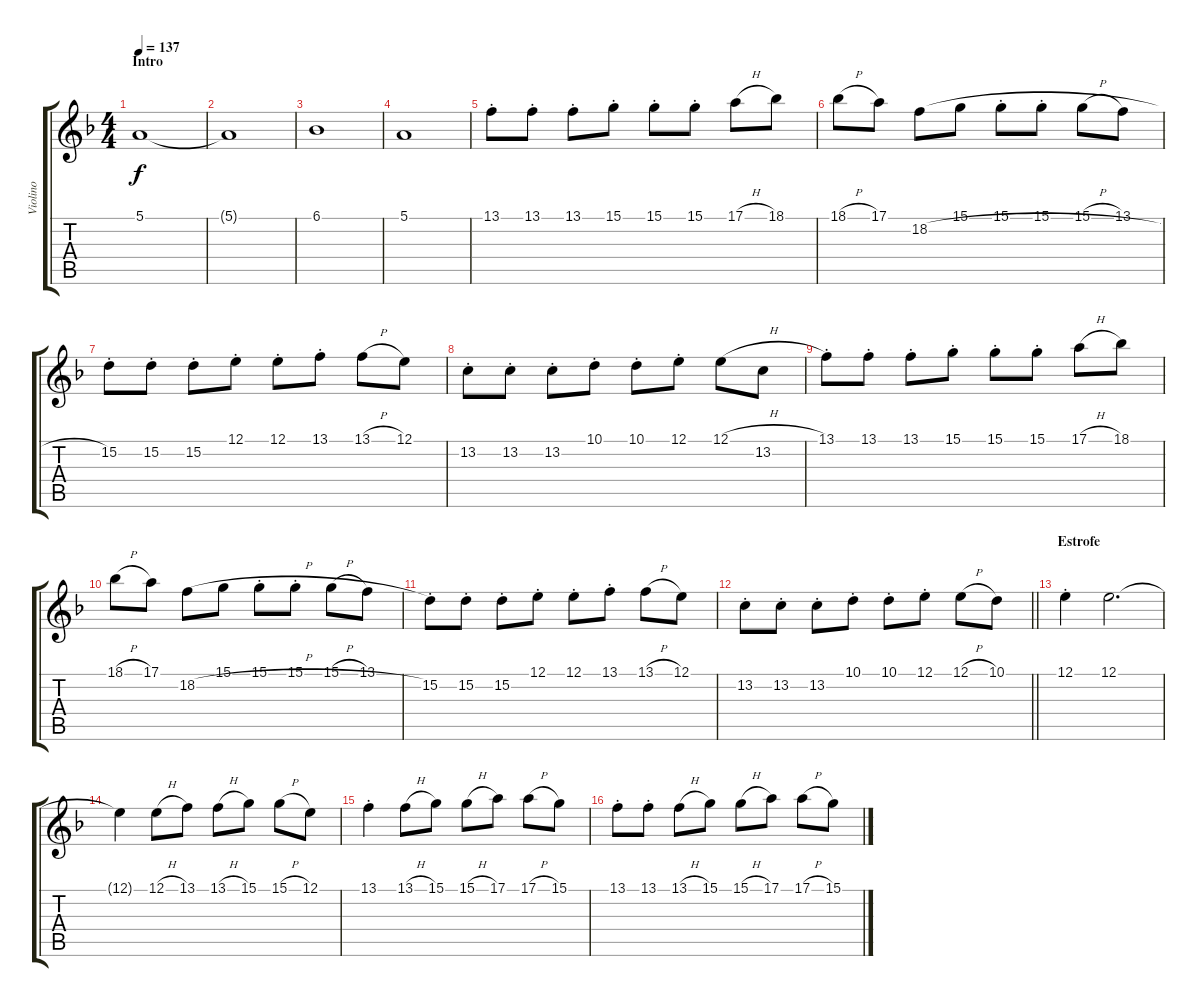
\track ("Violino" "Violino") {instrument violin}
\staff {score tabs}
\tuning (E4 B3 G3 D3 A2 E2) {hide}
\ts (4 4)
\section ("" "Intro")
\tempo 137
\clef g2
\ks dminor
5.1.1{dy f instrument violin} |
5.1{t}.1 |
6.1.1 |
5.1.1 |
13.1{st}.8 13.1{st}.8 13.1{st}.8 15.1{st}.8 15.1{st}.8 15.1{st}.8 17.1{h}.8 18.1.8 |
18.1{h}.8 17.1.8 18.2{h}.8 15.1.8 15.1{st}.8 15.1{st}.8 15.1{h}.8 13.1.8 |
15.2{st}.8 15.2{st}.8 15.2{st}.8 12.1{st}.8 12.1{st}.8 13.1{st}.8 13.1{h}.8 12.1.8 |
13.2{st}.8 13.2{st}.8 13.2{st}.8 10.1{st}.8 10.1{st}.8 12.1{st}.8 12.1{h}.8 13.2.8 |
13.1{st}.8 13.1{st}.8 13.1{st}.8 15.1{st}.8 15.1{st}.8 15.1{st}.8 17.1{h}.8 18.1.8 |
18.1{h}.8 17.1.8 18.2{h}.8 15.1.8 15.1{st}.8 15.1{st}.8 15.1{h}.8 13.1.8 |
15.2{st}.8 15.2{st}.8 15.2{st}.8 12.1{st}.8 12.1{st}.8 13.1{st}.8 13.1{h}.8 12.1.8 |
\barLineRight lightlight
13.2{st}.8 13.2{st}.8 13.2{st}.8 10.1{st}.8 10.1{st}.8 12.1{st}.8 12.1{h}.8 10.1.8 |
\section ("" "Estrofe")
12.1{st}.4 12.1.2{d} |
12.1{t}.4 12.1{h}.8 13.1.8 13.1{h}.8 15.1.8 15.1{h}.8 12.1.8 |
13.1{st}.4 13.1{h}.8 15.1.8 15.1{h}.8 17.1.8 17.1{h}.8 15.1.8 |
13.1{st}.8 13.1{st}.8 13.1{h}.8 15.1.8 15.1{h}.8 17.1.8 17.1{h}.8 15.1.8
